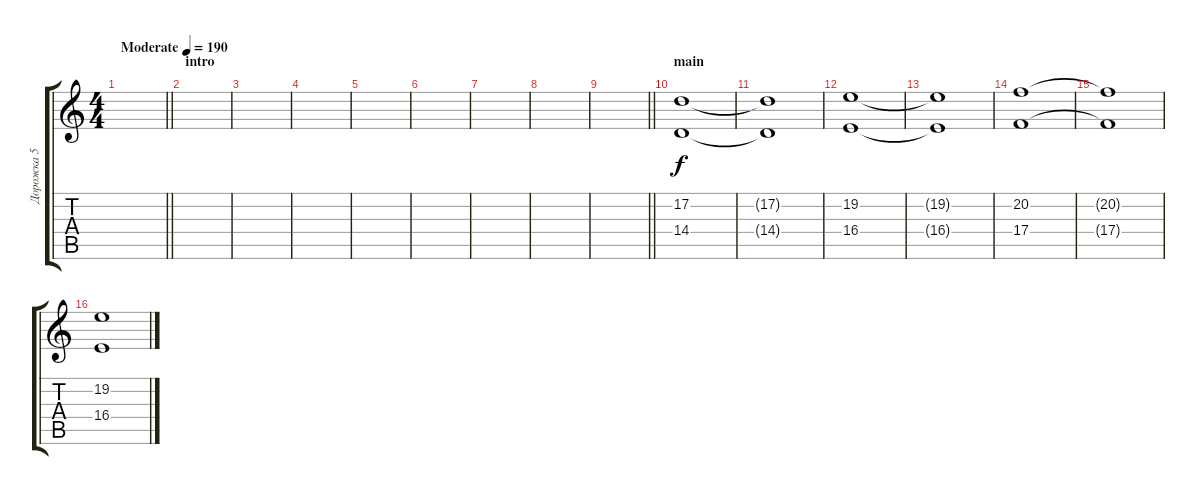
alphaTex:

\track ("Дорожка 5" "Дорожка 5") {instrument stringensemble2}
\staff {score tabs}
\tuning (D4 A3 F3 C3 G2 C2) {hide}
\ts (4 4)
\tempo (190 "Moderate")
\clef g2
\barLineRight lightlight
\ks c
|
\section ("" "intro")
|
|
|
|
|
|
|
\barLineRight lightlight
|
\section ("" "main ")
(17.2 14.4).1 |
(17.2{t} 14.4{t}).1 |
(19.2 16.4).1 |
(19.2{t} 16.4{t}).1 |
(20.2 17.4).1 |
(20.2{t} 17.4{t}).1 |
(19.2 16.4).1
